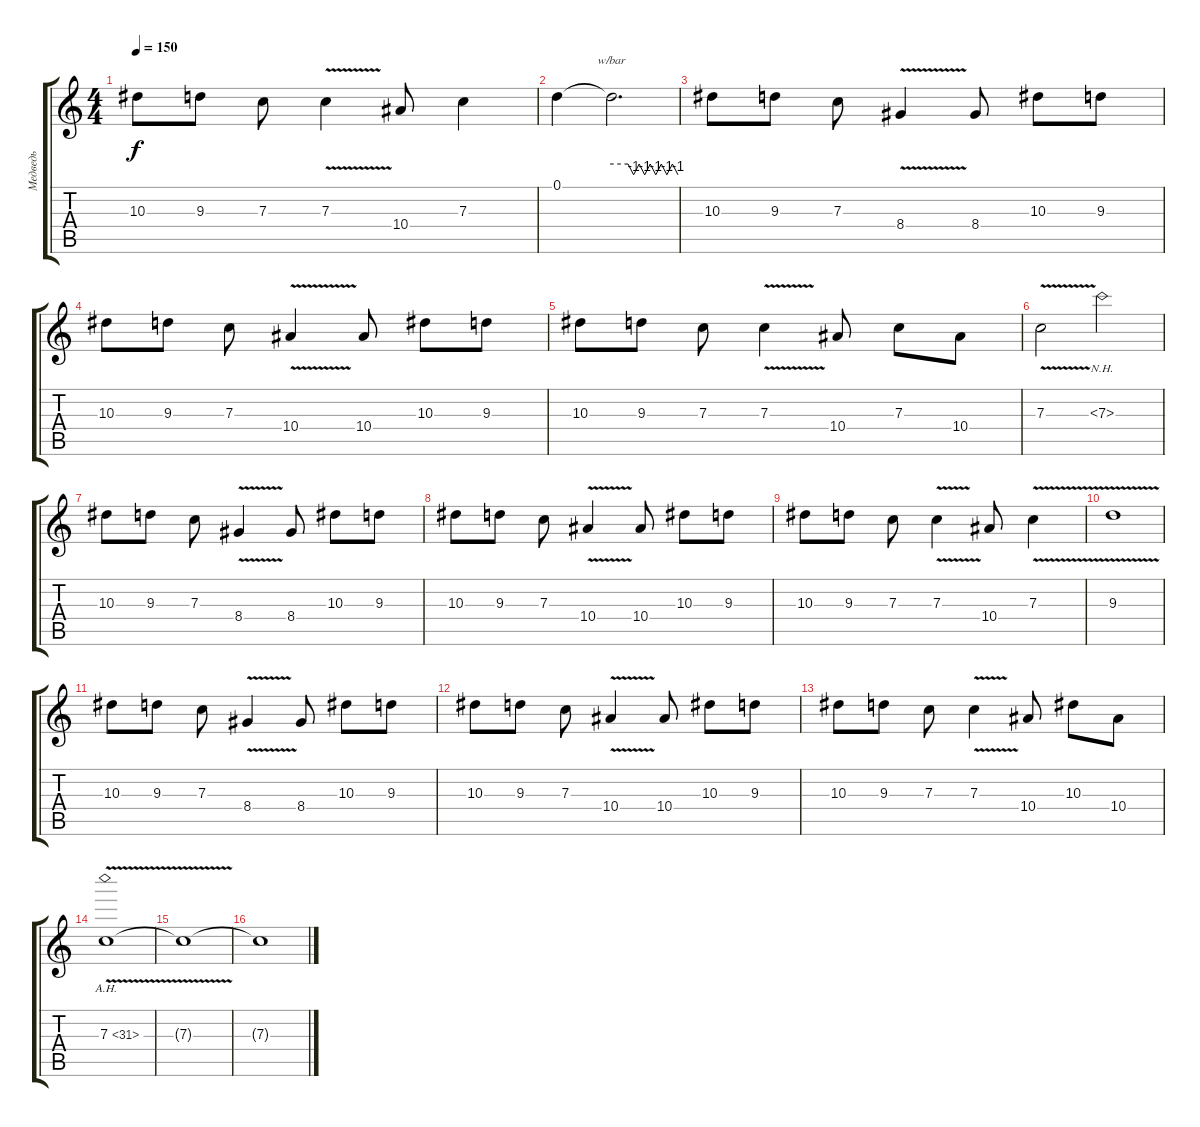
\track ("Медведь" "Медведь") {instrument overdrivenguitar}
\staff {score tabs}
\tuning (D4 A3 F3 C3 G2 D2) {hide}
\ts (4 4)
\tempo 150
\clef g2
\ks c
10.3.8{dy f} 9.3.8 7.3.8 7.3{v}.4 10.4.8 7.3.4 |
0.1.4 0.1{t}.2{d tbe (custom default 0 0 15 0 20 -4 25 0 30 -4 35 0 40 -4 45 0 50 -4 55 0 60 -4)} |
10.3.8 9.3.8 7.3.8 8.4{v}.4 8.4.8 10.3.8 9.3.8 |
10.3.8 9.3.8 7.3.8 10.4{v}.4 10.4.8 10.3.8 9.3.8 |
10.3.8 9.3.8 7.3.8 7.3{v}.4 10.4.8 7.3.8 10.4.8 |
7.3{v}.2 7.3{nh}.2 |
10.3.8 9.3.8 7.3.8 8.4{v}.4 8.4.8 10.3.8 9.3.8 |
10.3.8 9.3.8 7.3.8 10.4{v}.4 10.4.8 10.3.8 9.3.8 |
10.3.8 9.3.8 7.3.8 7.3{v}.4 10.4.8 7.3{v}.4 |
9.3{v}.1 |
10.3.8 9.3.8 7.3.8 8.4{v}.4 8.4.8 10.3.8 9.3.8 |
10.3.8 9.3.8 7.3.8 10.4{v}.4 10.4.8 10.3.8 9.3.8 |
10.3.8 9.3.8 7.3.8 7.3{v}.4 10.4.8 10.3.8 10.4.8 |
7.3{ah 24 v}.1 |
7.3{t}.1 |
7.3{t}.1
